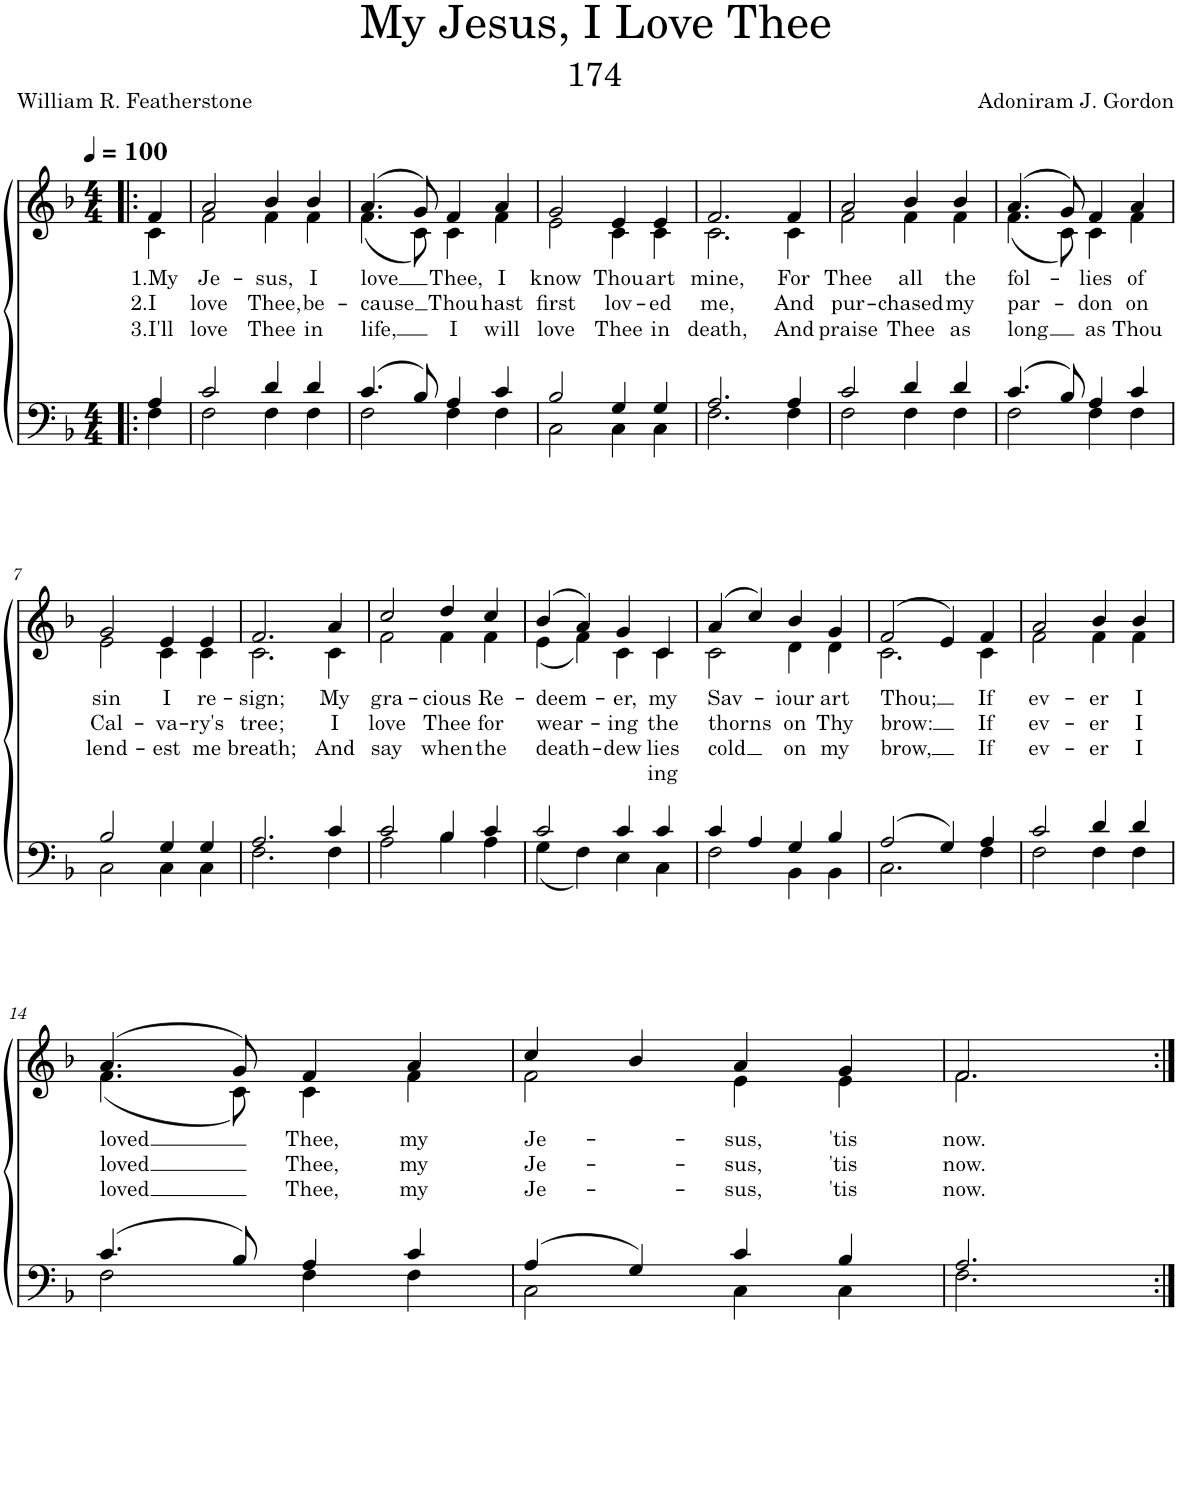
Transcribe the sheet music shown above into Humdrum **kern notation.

**kern	**kern	**text	**text	**text	**text
*part1	*part1	*part1	*part1	*part1	*part1
*staff2	*staff1	*staff1	*staff1	*staff1	*staff1
*I"Piano	*	*	*	*	*
*I'Pno.	*	*	*	*	*
*clefF4	*clefG2	*	*	*	*
*k[b-]	*k[b-]	*	*	*	*
*M4/4	*M4/4	*	*	*	*
*MM100	*MM100	*	*	*	*
=!|:	=!|:	=!|:	=!|:	=!|:	=!|:
*^	*	*	*	*	*
!	!	!	!LO:LY:b	!LO:LY:b	!LO:LY:b	!
*	*	*^	*	*	*	*
4A/	4F\	4f/	4c\	1.My	2.I	3.I'll	.
=1	=1	=1	=1	=1	=1	=1	=1
!	!	!	!	!LO:LY:b	!LO:LY:b	!LO:LY:b	!
2c/	2F\	2a/	2f\	Je-	love	love	.
!	!	!	!	!LO:LY:b	!LO:LY:b	!LO:LY:b	!
4d/	4F\	4b-/	4f\	-sus,	Thee,	Thee	.
!	!	!	!	!LO:LY:b	!LO:LY:b	!LO:LY:b	!
4d/	4F\	4b-/	4f\	I	be-	in	.
=2	=2	=2	=2	=2	=2	=2	=2
!	!	!	!	!LO:LY:b	!LO:LY:b	!LO:LY:b	!
4.c/	2F\	(4.a/	(4.f\	love	-cause	life,	.
8B-/	.	8g/)	8c\)	.	.	.	.
!	!	!	!	!LO:LY:b	!LO:LY:b	!LO:LY:b	!
4A/	4F\	4f/	4c\	Thee,	Thou	I	.
!	!	!	!	!LO:LY:b	!LO:LY:b	!LO:LY:b	!
4c/	4F\	4a/	4f\	I	hast	will	.
=3	=3	=3	=3	=3	=3	=3	=3
!	!	!	!	!LO:LY:b	!LO:LY:b	!LO:LY:b	!
2B-/	2C\	2g/	2e\	know	first	love	.
!	!	!	!	!LO:LY:b	!LO:LY:b	!LO:LY:b	!
4G/	4C\	4e/	4c\	Thou	lov-	Thee	.
!	!	!	!	!LO:LY:b	!LO:LY:b	!LO:LY:b	!
4G/	4C\	4e/	4c\	art	-ed	in	.
=4	=4	=4	=4	=4	=4	=4	=4
!	!	!	!	!LO:LY:b	!LO:LY:b	!LO:LY:b	!
2.A/	2.F\	2.f/	2.c\	mine,	me,	death,	.
!	!	!	!	!LO:LY:b	!LO:LY:b	!LO:LY:b	!
4A/	4F\	4f/	4c\	For	And	And	.
=5	=5	=5	=5	=5	=5	=5	=5
!	!	!	!	!LO:LY:b	!LO:LY:b	!LO:LY:b	!
2c/	2F\	2a/	2f\	Thee	pur-	praise	.
!	!	!	!	!LO:LY:b	!LO:LY:b	!LO:LY:b	!
4d/	4F\	4b-/	4f\	all	-chased	Thee	.
!	!	!	!	!LO:LY:b	!LO:LY:b	!LO:LY:b	!
4d/	4F\	4b-/	4f\	the	my	as	.
=6	=6	=6	=6	=6	=6	=6	=6
!	!	!	!	!LO:LY:b	!LO:LY:b	!LO:LY:b	!
4.c/	2F\	(4.a/	(4.f\	fol-	par-	long	.
8B-/	.	8g/)	8c\)	.	.	.	.
!	!	!	!	!LO:LY:b	!LO:LY:b	!LO:LY:b	!
4A/	4F\	4f/	4c\	-lies	-don	as	.
!	!	!	!	!LO:LY:b	!LO:LY:b	!LO:LY:b	!
4c/	4F\	4a/	4f\	of	on	Thou	.
!!LO:LB:g=z	!!
=7	=7	=7	=7	=7	=7	=7	=7
!	!	!	!	!LO:LY:b	!LO:LY:b	!LO:LY:b	!
2B-/	2C\	2g/	2e\	sin	Cal-	lend-	.
!	!	!	!	!LO:LY:b	!LO:LY:b	!LO:LY:b	!
4G/	4C\	4e/	4c\	I	-va-	-est	.
!	!	!	!	!LO:LY:b	!LO:LY:b	!LO:LY:b	!
4G/	4C\	4e/	4c\	re-	-ry's	me	.
=8	=8	=8	=8	=8	=8	=8	=8
!	!	!	!	!LO:LY:b	!LO:LY:b	!LO:LY:b	!
2.A/	2.F\	2.f/	2.c\	-sign;	tree;	breath;	.
!	!	!	!	!LO:LY:b	!LO:LY:b	!LO:LY:b	!
4c/	4F\	4a/	4c\	My	I	And	.
=9	=9	=9	=9	=9	=9	=9	=9
!	!	!	!	!LO:LY:b	!LO:LY:b	!LO:LY:b	!
2c/	2A\	2cc/	2f\	gra-	love	say	.
!	!	!	!	!LO:LY:b	!LO:LY:b	!LO:LY:b	!
4B-/	4B-\	4dd/	4f\	-cious	Thee	when	.
!	!	!	!	!LO:LY:b	!LO:LY:b	!LO:LY:b	!
4c/	4A\	4cc/	4f\	Re-	for	the	.
=10	=10	=10	=10	=10	=10	=10	=10
!	!	!	!	!LO:LY:b	!LO:LY:b	!LO:LY:b	!
2c/	4G\	(4b-/	(4e\	-deem-	wear-	death-	.
.	4F\	4a/)	4f\)	.	.	.	.
!	!	!	!	!LO:LY:b	!LO:LY:b	!LO:LY:b	!
4c/	4E\	4g/	4c\	-er,	-ing	-dew	.
!	!	!	!	!LO:LY:b	!LO:LY:b	!LO:LY:b	!LO:LY:b
4c/	4C\	4c/	4c\	my	the	lies	-ing
=11	=11	=11	=11	=11	=11	=11	=11
!	!	!	!	!LO:LY:b	!LO:LY:b	!LO:LY:b	!
4c/	2F\	(4a/	2c\	Sav-	thorns	cold	.
4A/	.	4cc/)	.	.	.	.	.
!	!	!	!	!LO:LY:b	!LO:LY:b	!LO:LY:b	!
4G/	4BB-\	4b-/	4d\	-iour	on	on	.
!	!	!	!	!LO:LY:b	!LO:LY:b	!LO:LY:b	!
4B-/	4BB-\	4g/	4d\	art	Thy	my	.
=12	=12	=12	=12	=12	=12	=12	=12
!	!	!	!	!LO:LY:b	!LO:LY:b	!LO:LY:b	!
2A/	2.C\	(2f/	2.c\	Thou;	brow:	brow,	.
4G/	.	4e/)	.	.	.	.	.
!	!	!	!	!LO:LY:b	!LO:LY:b	!LO:LY:b	!
4A/	4F\	4f/	4c\	If	If	If	.
=13	=13	=13	=13	=13	=13	=13	=13
!	!	!	!	!LO:LY:b	!LO:LY:b	!LO:LY:b	!
2c/	2F\	2a/	2f\	ev-	ev-	ev-	.
!	!	!	!	!LO:LY:b	!LO:LY:b	!LO:LY:b	!
4d/	4F\	4b-/	4f\	-er	-er	-er	.
!	!	!	!	!LO:LY:b	!LO:LY:b	!LO:LY:b	!
4d/	4F\	4b-/	4f\	I	I	I	.
!!LO:LB:g=z	!!
=14	=14	=14	=14	=14	=14	=14	=14
!	!	!	!	!LO:LY:b	!LO:LY:b	!LO:LY:b	!
4.c/	2F\	(4.a/	(4.f\	loved	loved	loved	.
8B-/	.	8g/)	8c\)	.	.	.	.
!	!	!	!	!LO:LY:b	!LO:LY:b	!LO:LY:b	!
4A/	4F\	4f/	4c\	Thee,	Thee,	Thee,	.
!	!	!	!	!LO:LY:b	!LO:LY:b	!LO:LY:b	!
4c/	4F\	4a/	4f\	my	my	my	.
=15	=15	=15	=15	=15	=15	=15	=15
!	!	!	!	!LO:LY:b	!LO:LY:b	!LO:LY:b	!
4A/	2C\	4cc/	2f\	Je-	Je-	Je-	.
4G/	.	4b-/	.	.	.	.	.
!	!	!	!	!LO:LY:b	!LO:LY:b	!LO:LY:b	!
4c/	4C\	4a/	4e\	-sus,	-sus,	-sus,	.
!	!	!	!	!LO:LY:b	!LO:LY:b	!LO:LY:b	!
4B-/	4C\	4g/	4e\	'tis	'tis	'tis	.
=16	=16	=16	=16	=16	=16	=16	=16
!	!	!	!	!LO:LY:b	!LO:LY:b	!LO:LY:b	!
2.A/	2.F\	2.f/	2.f\	now.	now.	now.	.
*v	*v	*	*	*	*	*	*
*	*v	*v	*	*	*	*
=:|!	=:|!	=:|!	=:|!	=:|!	=:|!
*-	*-	*-	*-	*-	*-
